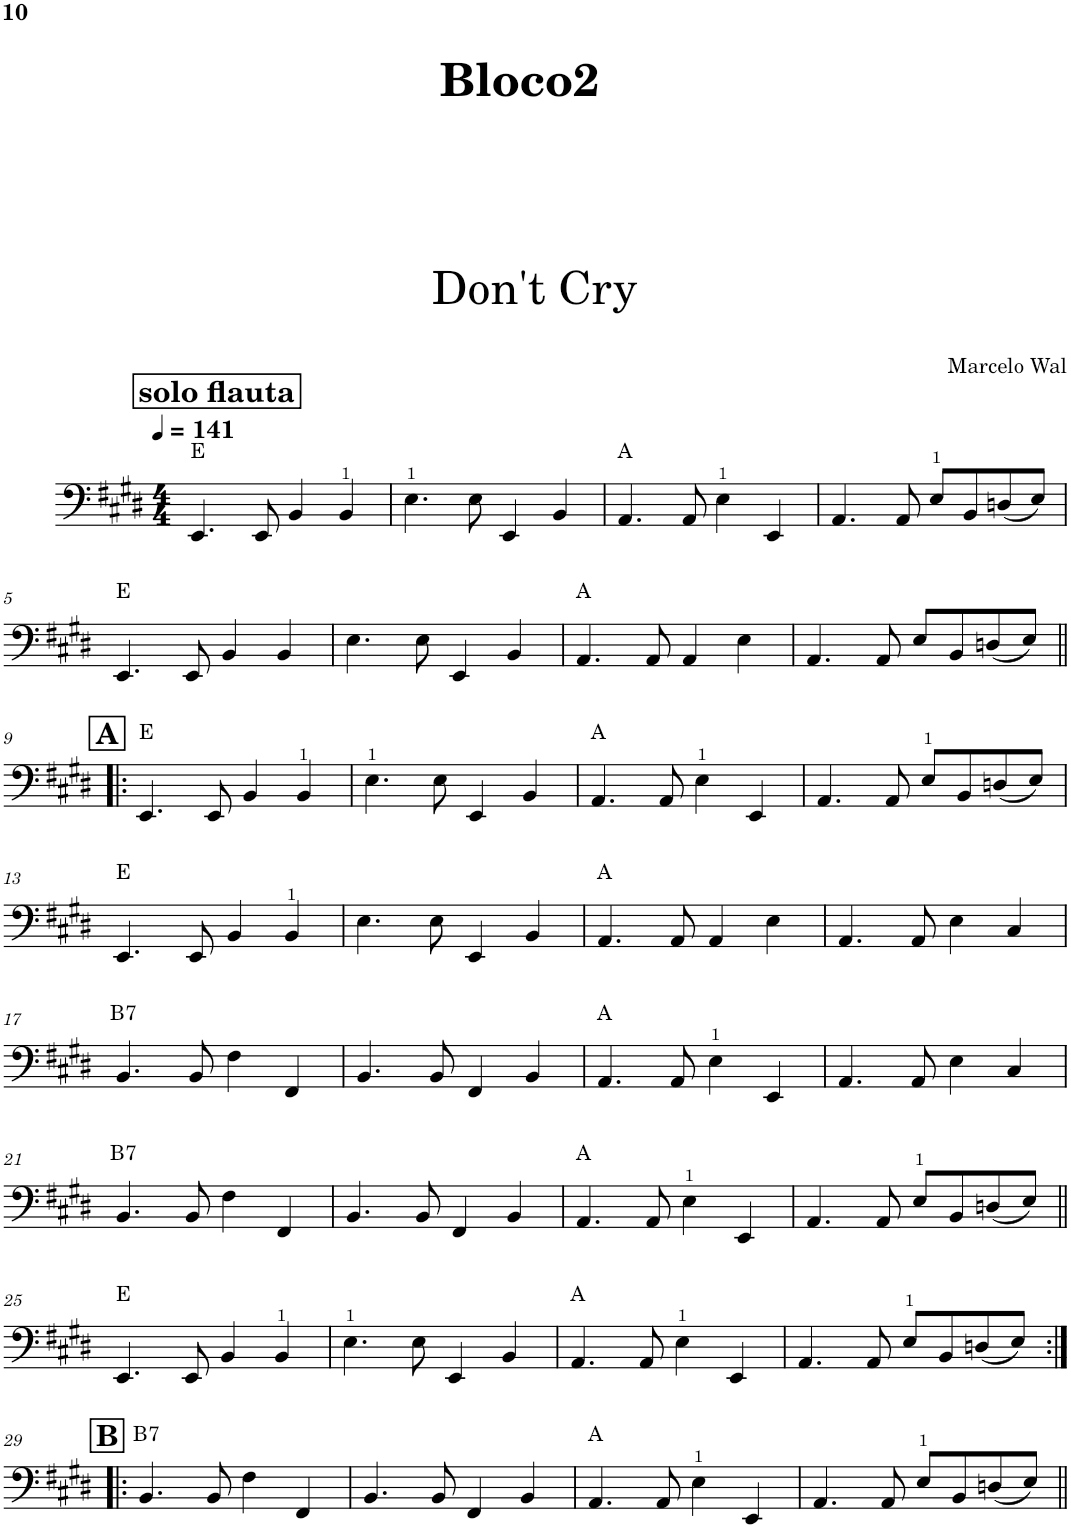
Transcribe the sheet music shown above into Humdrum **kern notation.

**kern	**harte
*part1	*part1
*staff1	*
*I"Electric Bass	*
*I'El. B.	*
!!LO:PB:g=z
*clefF4	*
*Trd7c12	*
*k[f#c#g#d#]	*
*M4/4	*
*MM141	*
!!LO:REH:place=s1:a:B:cj:fs=14:t=solo flauta
=1	=1
4.EE/	E:maj
8EE/	.
4BB/	.
4BB/	.
=2	=2
4.E\	.
8E\	.
4EE/	.
4BB/	.
=3	=3
4.AA/	A:maj
8AA/	.
4E\	.
4EE/	.
=4	=4
4.AA/	.
8AA/	.
8E/L	.
8BB/	.
(8Dn/	.
8E/J)	.
!!LO:LB:g=z
=5	=5
4.EE/	E:maj
8EE/	.
4BB/	.
4BB/	.
=6	=6
4.E\	.
8E\	.
4EE/	.
4BB/	.
=7	=7
4.AA/	A:maj
8AA/	.
4AA/	.
4E\	.
=8	=8
4.AA/	.
8AA/	.
8E/L	.
8BB/	.
(8Dn/	.
8E/J)	.
!!LO:LB:g=z
!!LO:REH:place=s1:a:B:cj:fs=14:t=A
=9!|:	=9!|:
4.EE/	E:maj
8EE/	.
4BB/	.
4BB/	.
=10	=10
4.E\	.
8E\	.
4EE/	.
4BB/	.
=11	=11
4.AA/	A:maj
8AA/	.
4E\	.
4EE/	.
=12	=12
4.AA/	.
8AA/	.
8E/L	.
8BB/	.
(8Dn/	.
8E/J)	.
!!LO:LB:g=z
=13	=13
4.EE/	E:maj
8EE/	.
4BB/	.
4BB/	.
=14	=14
4.E\	.
8E\	.
4EE/	.
4BB/	.
=15	=15
4.AA/	A:maj
8AA/	.
4AA/	.
4E\	.
=16	=16
4.AA/	.
8AA/	.
4E\	.
4C#/	.
!!LO:LB:g=z
=17	=17
!	!LO:H:kt=7
4.BB/	B:7
8BB/	.
4F#\	.
4FF#/	.
=18	=18
4.BB/	.
8BB/	.
4FF#/	.
4BB/	.
=19	=19
4.AA/	A:maj
8AA/	.
4E\	.
4EE/	.
=20	=20
4.AA/	.
8AA/	.
4E\	.
4C#/	.
!!LO:LB:g=z
=21	=21
!	!LO:H:kt=7
4.BB/	B:7
8BB/	.
4F#\	.
4FF#/	.
=22	=22
4.BB/	.
8BB/	.
4FF#/	.
4BB/	.
=23	=23
4.AA/	A:maj
8AA/	.
4E\	.
4EE/	.
=24	=24
4.AA/	.
8AA/	.
8E/L	.
8BB/	.
(8Dn/	.
8E/J)	.
!!LO:LB:g=z
=25||	=25||
4.EE/	E:maj
8EE/	.
4BB/	.
4BB/	.
=26	=26
4.E\	.
8E\	.
4EE/	.
4BB/	.
=27	=27
4.AA/	A:maj
8AA/	.
4E\	.
4EE/	.
=28	=28
4.AA/	.
8AA/	.
8E/L	.
8BB/	.
(8Dn/	.
8E/J)	.
!!LO:LB:g=z
!!LO:REH:place=s1:a:B:cj:fs=14:t=B
=29:|!|:	=29:|!|:
!	!LO:H:kt=7
4.BB/	B:7
8BB/	.
4F#\	.
4FF#/	.
=30	=30
4.BB/	.
8BB/	.
4FF#/	.
4BB/	.
=31	=31
4.AA/	A:maj
8AA/	.
4E\	.
4EE/	.
=32	=32
4.AA/	.
8AA/	.
8E/L	.
8BB/	.
(8Dn/	.
8E/J)	.
=||	=||
*-	*-
